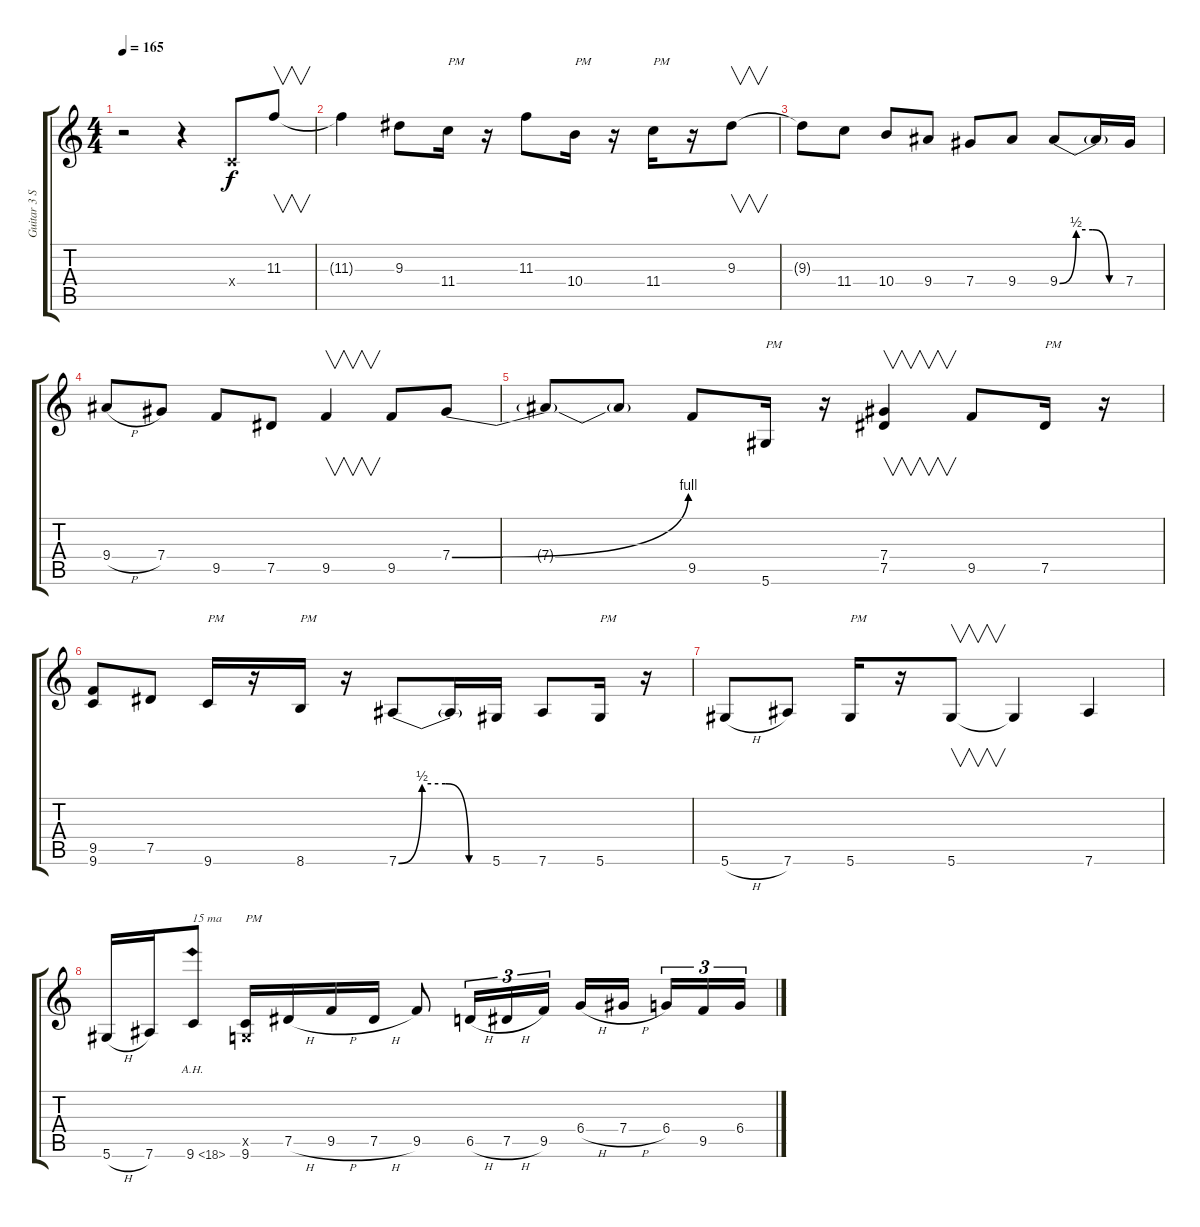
\track ("Guitar 3 Solo" "Guitar 3 S") {instrument distortionguitar}
\staff {score tabs}
\tuning (Eb4 Bb3 Gb3 Db3 Ab2 Eb2) {hide}
\ts (4 4)
\tempo 165
\clef g2
\ks c
r.2{dy f} r.4 -1.4{x}.8 11.3.8{v} |
11.3{t}.4 9.3.8 11.4.16{txt "PM"} r.16 11.3.8 10.4.16{txt "PM"} r.16 11.4.16{txt "PM"} r.16 9.3.8{v} |
9.3{t}.8 11.4.8 10.4.8 9.4.8 7.4.8 9.4.8 9.4{be (custom 0 0 15 2 30 2 45 0 60 0)}.8 9.4{t}.16 7.4.16 |
9.4{h}.8 7.4.8 9.5.8 7.5.8 9.5.4{v} 9.5.8 7.4{be (bend 0 0 60 4)}.8 |
7.4{t}.8 7.4{t}.8 9.5.8 5.6.16{txt "PM"} r.16 (7.4 7.5).4{v} 9.5.8 7.5.16{txt "PM"} r.16 |
(9.5 9.6).8 7.5.8 9.6.16{txt "PM"} r.16 8.6.16{txt "PM"} r.16 7.6{be (custom 0 0 15 2 30 2 45 0 60 0)}.8 7.6{t}.16 5.6.16 7.6.8 5.6.16{txt "PM"} r.16 |
5.6{h}.8 7.6.8 5.6.16{txt "PM"} r.16 5.6.8{v} 5.6{t}.4 7.6.4 |
5.6{h}.16 7.6.16 9.6{ah 9}.8{txt "15 ma"} (-1.5{x} 9.6).16{txt "PM"} 7.5{h}.16 9.5{h}.16 7.5{h}.16 9.5.8 6.5{h}.16{tu (3 2)} 7.5{h}.16{tu (3 2)} 9.5.16{tu (3 2)} 6.4{h}.16 7.4{h}.16 6.4.16{tu (3 2)} 9.5.16{tu (3 2)} 6.4.16{tu (3 2)}
